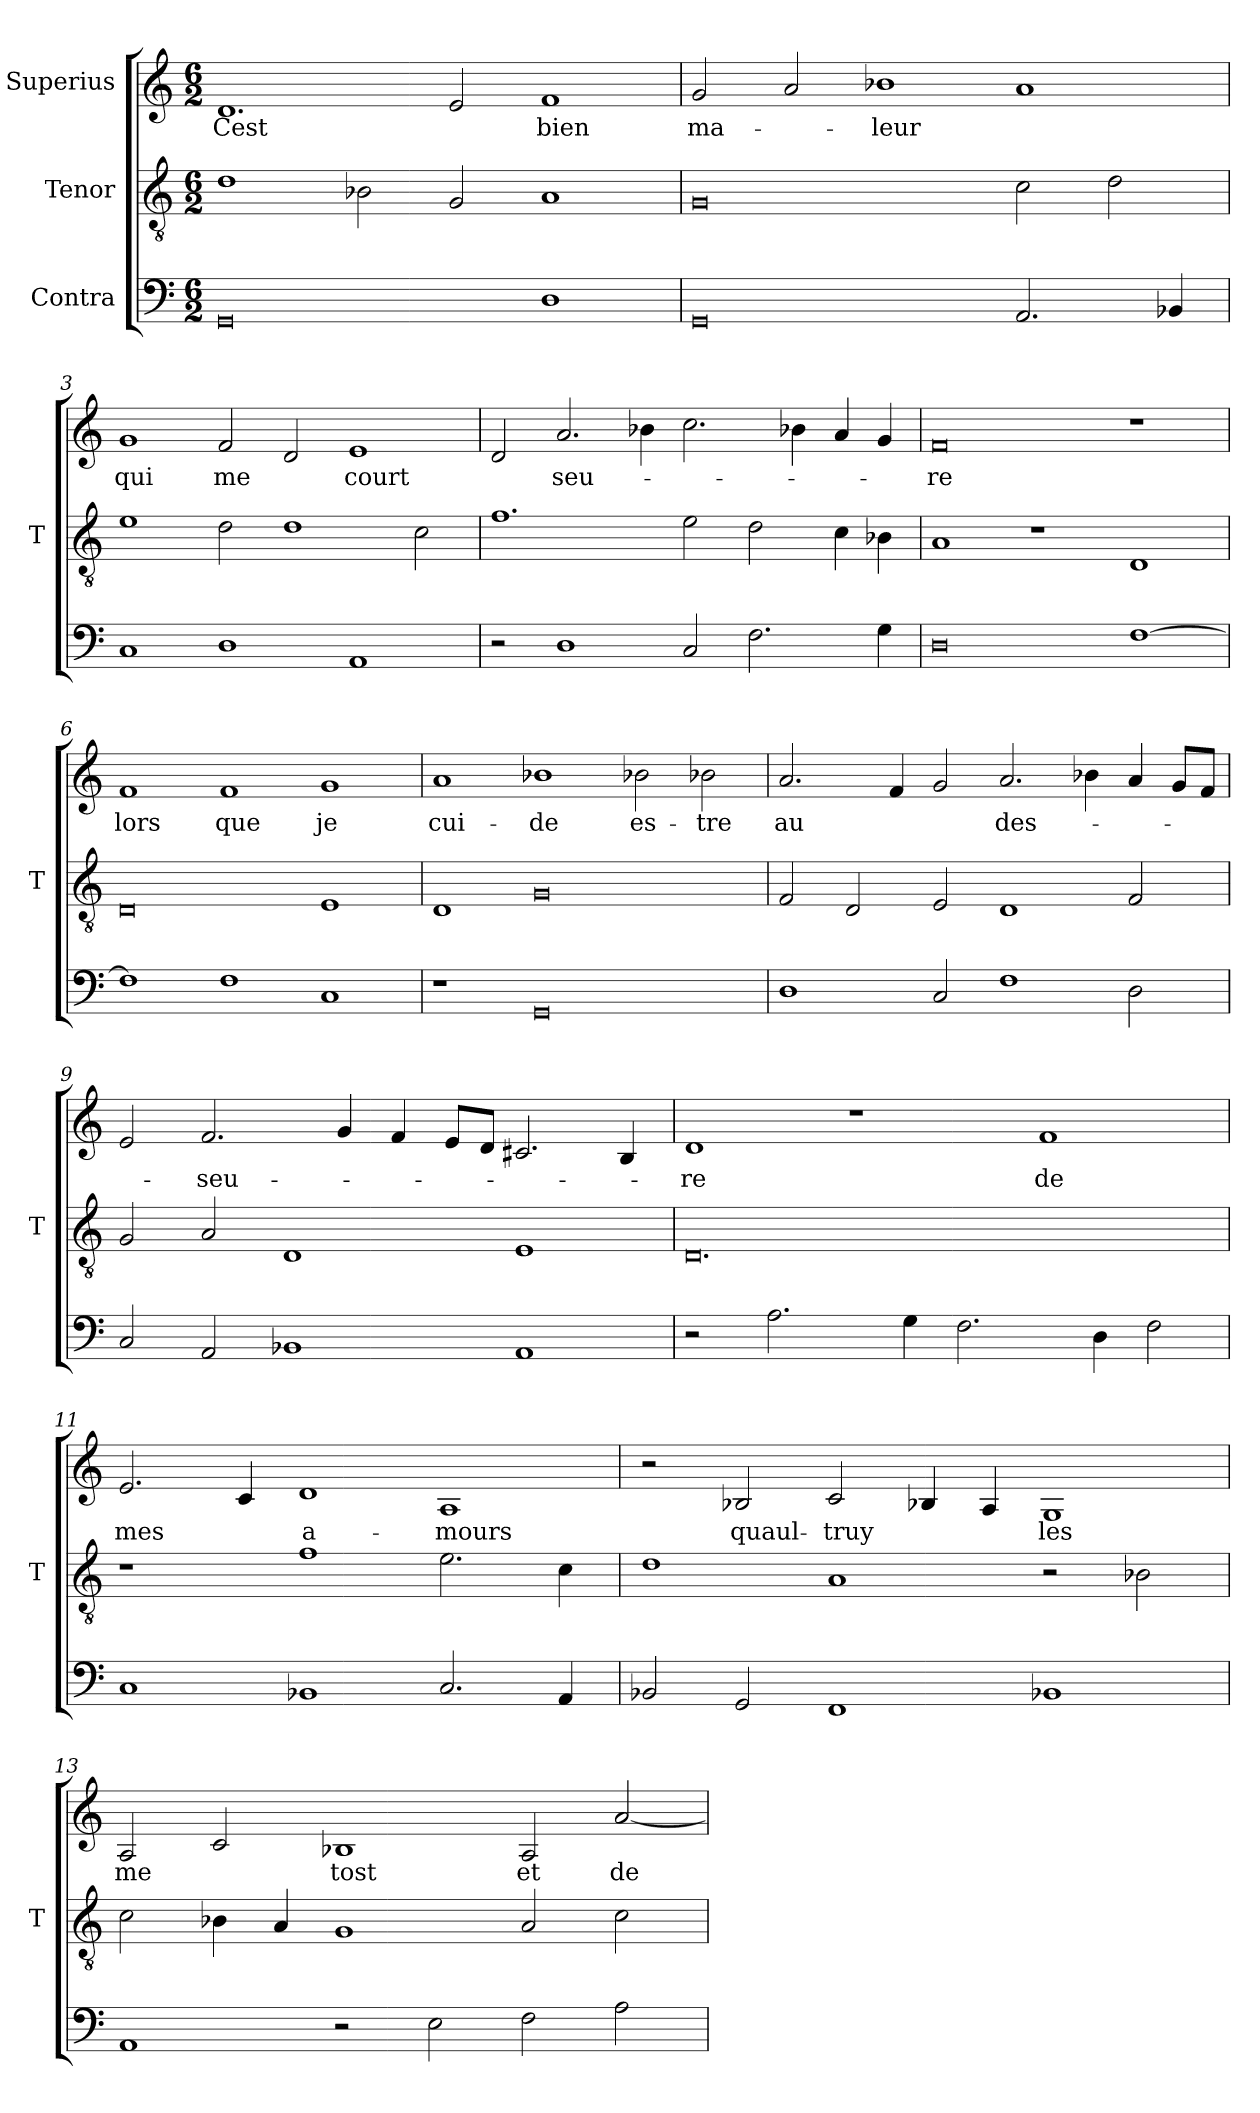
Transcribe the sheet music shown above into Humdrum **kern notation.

**kern	**kern	**kern	**text
*part3	*part2	*part1	*part1
*staff3	*staff2	*staff1	*staff1
*I"Contra	*I"Tenor	*I"Superius	*
*	*I'T	*	*
*clefF4	*clefGv2	*clefG2	*
*M6/2	*M6/2	*M6/2	*
=1	=1	=1	=1
0GG	1d	1.d	-Cest
.	2B-X	.	.
.	2G	2e	.
1D	1A	1f	-bien
=2	=2	=2	=2
0GG	0G	2g	ma-
.	.	2a	.
.	.	1b-X	-leur
2.AA	2c	1a	.
.	2d	.	.
4BB-X	.	.	.
=3	=3	=3	=3
1C	1e	1g	-qui
1D	2d	2f	-me
.	1d	2d	.
1AA	.	1e	-court
.	2c	.	.
=4	=4	=4	=4
2r	1.f	2d	.
1D	.	2.a	seu-
.	.	4b-X	.
2C	2e	2.cc	.
2.F	2d	.	.
.	.	4b-X	.
.	4c	4a	.
4G	4B-X	4g	.
=5	=5	=5	=5
0D	1A	0f	-re
.	1r	.	.
[1F	1D	1r	.
=6	=6	=6	=6
1F]	0D	1f	-lors
1F	.	1f	-que
1C	1E	1g	-je
=7	=7	=7	=7
1r	1D	1a	cui-
0GG	0G	1b-X	-de
.	.	2b-X	es-
.	.	2b-X	-tre
=8	=8	=8	=8
1D	2F	2.a	-au
.	2D	.	.
.	.	4f	.
2C	2E	2g	.
1F	1D	2.a	des-
.	.	4b-X	.
2D	2F	4a	.
.	.	8g/L	.
.	.	8f/J	.
=9	=9	=9	=9
2C	2G	2e	.
2AA	2A	2.f	-seu-
1BB-X	1D	.	.
.	.	4g	.
.	.	4f	.
.	.	8e/L	.
.	.	8d/J	.
1AA	1E	2.c#X	.
.	.	4B	.
=10	=10	=10	=10
2r	0.D	1d	-re
2.A	.	.	.
.	.	1r	.
4G	.	.	.
2.F	.	.	.
.	.	1f	-de
4D	.	.	.
2F	.	.	.
=11	=11	=11	=11
1C	1r	2.e	-mes
.	.	4c	.
1BB-X	1f	1d	a-
2.C	2.e	1A	-mours
4AA	4c	.	.
=12	=12	=12	=12
2BB-X	1d	2r	.
2GG	.	2B-X	quaul-
1FF	1A	2c	-truy
.	.	4B-X	.
.	.	4A	.
1BB-X	2r	1G	-les
.	2B-X	.	.
=13	=13	=13	=13
1AA	2c	2A	-me
.	4B-X	2c	.
.	4A	.	.
2r	1G	1B-X	-tost
2E	.	.	.
2F	2A	2A	-et
2A	2c	[2a	de-
=	=	=	=
*-	*-	*-	*-
